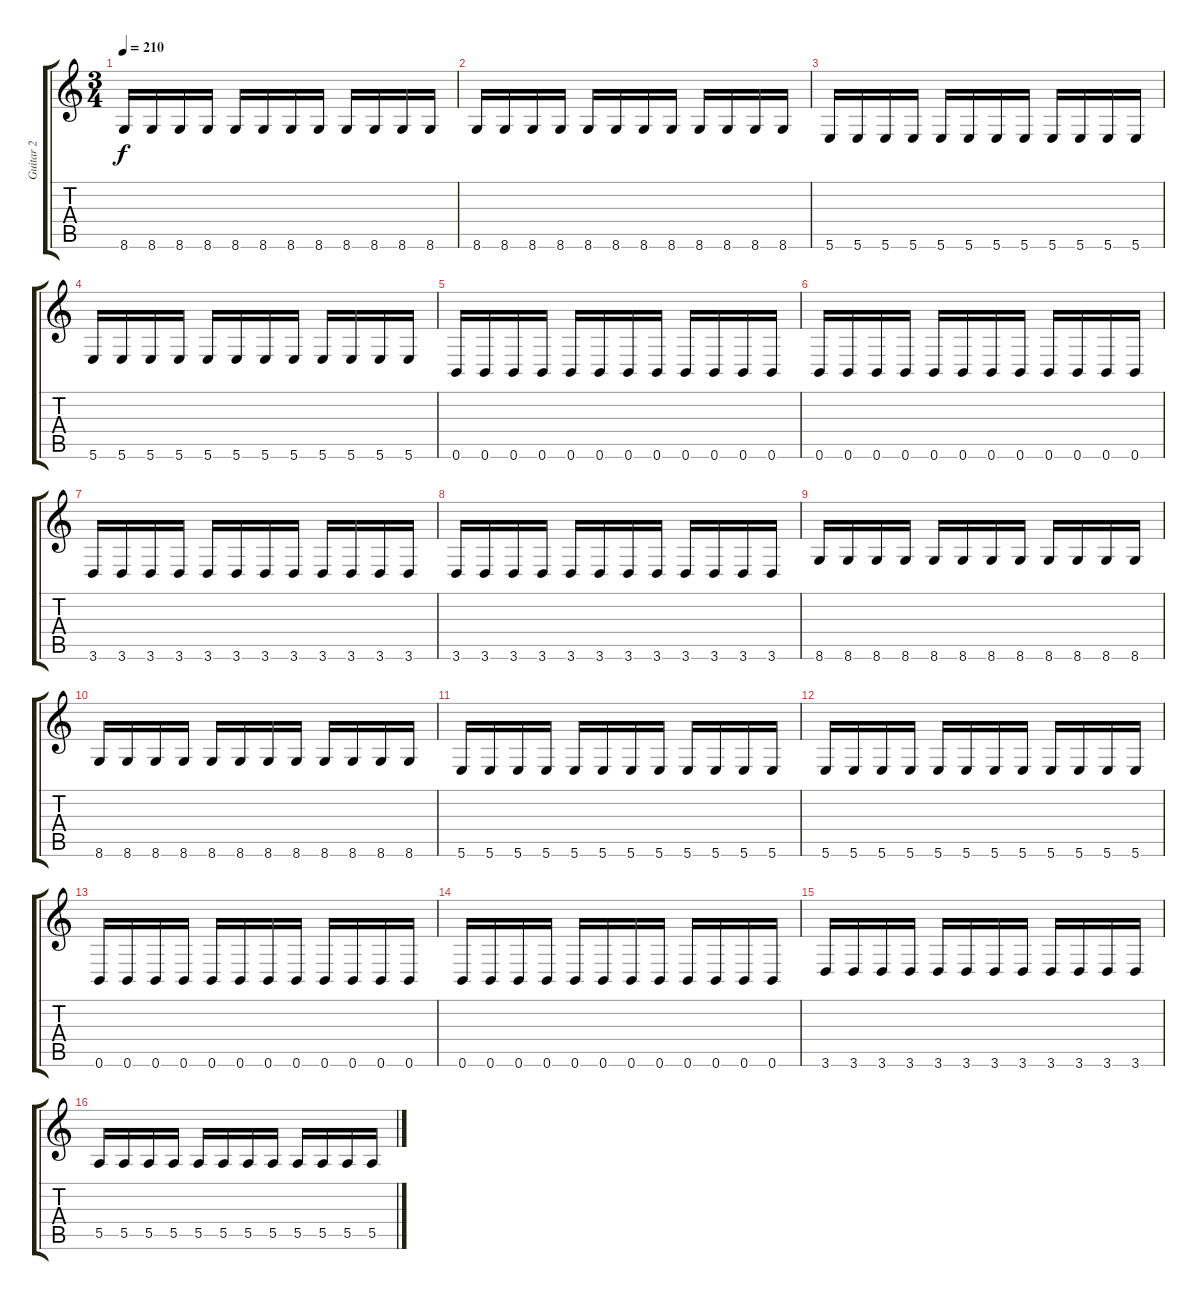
\track ("Guitar 2" "Guitar 2") {instrument distortionguitar}
\staff {score tabs}
\tuning (B3 Gb3 D3 A2 E2 B1) {hide}
\ts (3 4)
\tempo 210
\clef g2
\ks c
8.6.16{dy f} 8.6.16 8.6.16 8.6.16 8.6.16 8.6.16 8.6.16 8.6.16 8.6.16 8.6.16 8.6.16 8.6.16 |
8.6.16 8.6.16 8.6.16 8.6.16 8.6.16 8.6.16 8.6.16 8.6.16 8.6.16 8.6.16 8.6.16 8.6.16 |
5.6.16 5.6.16 5.6.16 5.6.16 5.6.16 5.6.16 5.6.16 5.6.16 5.6.16 5.6.16 5.6.16 5.6.16 |
5.6.16 5.6.16 5.6.16 5.6.16 5.6.16 5.6.16 5.6.16 5.6.16 5.6.16 5.6.16 5.6.16 5.6.16 |
0.6.16 0.6.16 0.6.16 0.6.16 0.6.16 0.6.16 0.6.16 0.6.16 0.6.16 0.6.16 0.6.16 0.6.16 |
0.6.16 0.6.16 0.6.16 0.6.16 0.6.16 0.6.16 0.6.16 0.6.16 0.6.16 0.6.16 0.6.16 0.6.16 |
3.6.16 3.6.16 3.6.16 3.6.16 3.6.16 3.6.16 3.6.16 3.6.16 3.6.16 3.6.16 3.6.16 3.6.16 |
3.6.16 3.6.16 3.6.16 3.6.16 3.6.16 3.6.16 3.6.16 3.6.16 3.6.16 3.6.16 3.6.16 3.6.16 |
8.6.16 8.6.16 8.6.16 8.6.16 8.6.16 8.6.16 8.6.16 8.6.16 8.6.16 8.6.16 8.6.16 8.6.16 |
8.6.16 8.6.16 8.6.16 8.6.16 8.6.16 8.6.16 8.6.16 8.6.16 8.6.16 8.6.16 8.6.16 8.6.16 |
5.6.16 5.6.16 5.6.16 5.6.16 5.6.16 5.6.16 5.6.16 5.6.16 5.6.16 5.6.16 5.6.16 5.6.16 |
5.6.16 5.6.16 5.6.16 5.6.16 5.6.16 5.6.16 5.6.16 5.6.16 5.6.16 5.6.16 5.6.16 5.6.16 |
0.6.16 0.6.16 0.6.16 0.6.16 0.6.16 0.6.16 0.6.16 0.6.16 0.6.16 0.6.16 0.6.16 0.6.16 |
0.6.16 0.6.16 0.6.16 0.6.16 0.6.16 0.6.16 0.6.16 0.6.16 0.6.16 0.6.16 0.6.16 0.6.16 |
3.6.16 3.6.16 3.6.16 3.6.16 3.6.16 3.6.16 3.6.16 3.6.16 3.6.16 3.6.16 3.6.16 3.6.16 |
5.5.16 5.5.16 5.5.16 5.5.16 5.5.16 5.5.16 5.5.16 5.5.16 5.5.16 5.5.16 5.5.16 5.5.16
